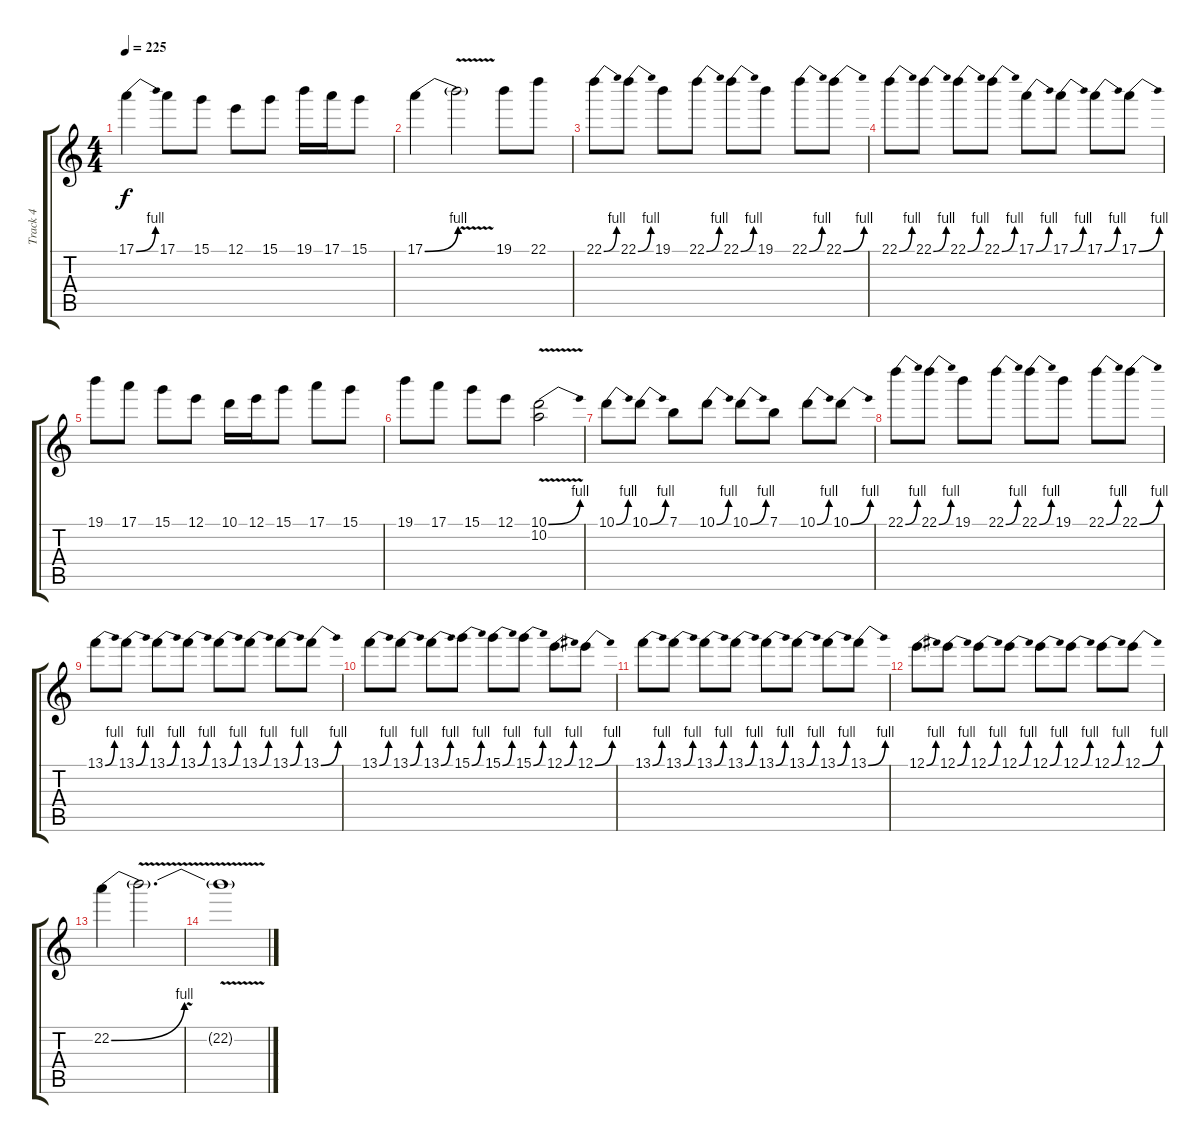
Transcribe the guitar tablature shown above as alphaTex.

\track ("Track 4" "Track 4") {instrument distortionguitar}
\staff {score tabs}
\tuning (E4 B3 G3 D3 A2 E2) {hide}
\ts (4 4)
\tempo 225
\clef g2
\ks c
17.1{be (bend 0 0 60 4)}.4{dy f} 17.1.8 15.1.8 12.1.8 15.1.8 19.1.16 17.1.16 15.1.8 |
17.1{be (bend 0 0 60 4)}.4 17.1{v t}.2 19.1.8 22.1.8 |
22.1{be (bend 0 0 60 4)}.8 22.1{be (bend 0 0 60 4)}.8 19.1.8 22.1{be (bend 0 0 60 4)}.8 22.1{be (bend 0 0 60 4)}.8 19.1.8 22.1{be (bend 0 0 60 4)}.8 22.1{be (bend 0 0 60 4)}.8 |
22.1{be (bend 0 0 60 4)}.8 22.1{be (bend 0 0 60 4)}.8 22.1{be (bend 0 0 60 4)}.8 22.1{be (bend 0 0 60 4)}.8 17.1{be (bend 0 0 60 4)}.8 17.1{be (bend 0 0 60 4)}.8 17.1{be (bend 0 0 60 4)}.8 17.1{be (bend 0 0 60 4)}.8 |
19.1.8 17.1.8 15.1.8 12.1.8 10.1.16 12.1.16 15.1.8 17.1.8 15.1.8 |
19.1.8 17.1.8 15.1.8 12.1.8 (10.1{be (bend 0 0 60 4) v} 10.2).2 |
10.1{be (bend 0 0 60 4)}.8 10.1{be (bend 0 0 60 4)}.8 7.1.8 10.1{be (bend 0 0 60 4)}.8 10.1{be (bend 0 0 60 4)}.8 7.1.8 10.1{be (bend 0 0 60 4)}.8 10.1{be (bend 0 0 60 4)}.8 |
22.1{be (bend 0 0 60 4)}.8 22.1{be (bend 0 0 60 4)}.8 19.1.8 22.1{be (bend 0 0 60 4)}.8 22.1{be (bend 0 0 60 4)}.8 19.1.8 22.1{be (bend 0 0 60 4)}.8 22.1{be (bend 0 0 60 4)}.8 |
13.1{be (bend 0 0 60 4)}.8 13.1{be (bend 0 0 60 4)}.8 13.1{be (bend 0 0 60 4)}.8 13.1{be (bend 0 0 60 4)}.8 13.1{be (bend 0 0 60 4)}.8 13.1{be (bend 0 0 60 4)}.8 13.1{be (bend 0 0 60 4)}.8 13.1{be (bend 0 0 60 4)}.8 |
13.1{be (bend 0 0 60 4)}.8 13.1{be (bend 0 0 60 4)}.8 13.1{be (bend 0 0 60 4)}.8 15.1{be (bend 0 0 60 4)}.8 15.1{be (bend 0 0 60 4)}.8 15.1{be (bend 0 0 60 4)}.8 12.1{be (bend 0 0 60 4)}.8 12.1{be (bend 0 0 60 4)}.8 |
13.1{be (bend 0 0 60 4)}.8 13.1{be (bend 0 0 60 4)}.8 13.1{be (bend 0 0 60 4)}.8 13.1{be (bend 0 0 60 4)}.8 13.1{be (bend 0 0 60 4)}.8 13.1{be (bend 0 0 60 4)}.8 13.1{be (bend 0 0 60 4)}.8 13.1{be (bend 0 0 60 4)}.8 |
12.1{be (bend 0 0 60 4)}.8 12.1{be (bend 0 0 60 4)}.8 12.1{be (bend 0 0 60 4)}.8 12.1{be (bend 0 0 60 4)}.8 12.1{be (bend 0 0 60 4)}.8 12.1{be (bend 0 0 60 4)}.8 12.1{be (bend 0 0 60 4)}.8 12.1{be (bend 0 0 60 4)}.8 |
22.2{be (bend 0 0 60 4)}.4{volume 0} 22.2{v t}.2{d} |
22.2{t}.1
